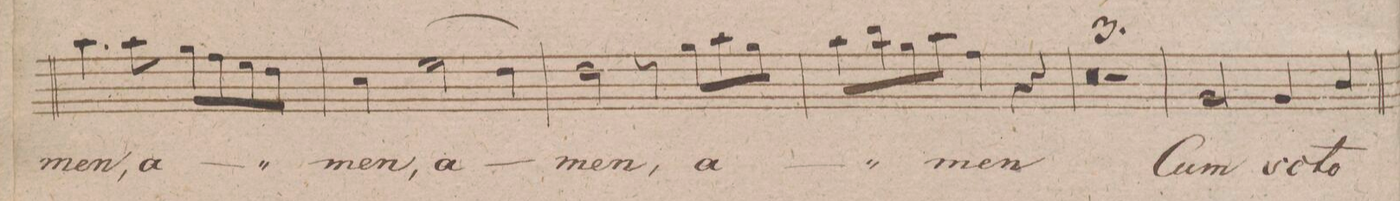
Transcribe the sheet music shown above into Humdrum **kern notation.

**kern	**text	**dynam
*I"Soprano.	*	*
*clefC1	*	*
*k[f#c#g#d#]	*	*
*met(c)	*	*
*M4/4	*	*
4.ff#\	-men,	.
8ff#\	a-	.
8ee\L	.	.
8dd#\	.	.
8cc#\	.	.
8b\J	.	.
=211	=211	=211
4a\	-men,	.
(>2cc#\	a-	.
4b\)	.	.
=212	=212	=212
2b\	-men,	.
8r	.	.
8ee\L	a-	.
8ff#\	.	.
8ee\J	.	.
=213	=213	=213
8ff#\L	.	.
8gg#\	.	.
8ee\	.	.
8ff#\J	.	.
4dd#\	-men,	.
4r	.	.
=214	=214	=214
0r	.	.
=215	=215	=215
=216	=216	=216
1r	.	.
=217	=217	=217
2e/	Cum	.
4e/	san-	.
4g#/	-cto	.
=218	=218	=218
*-	*-	*-
